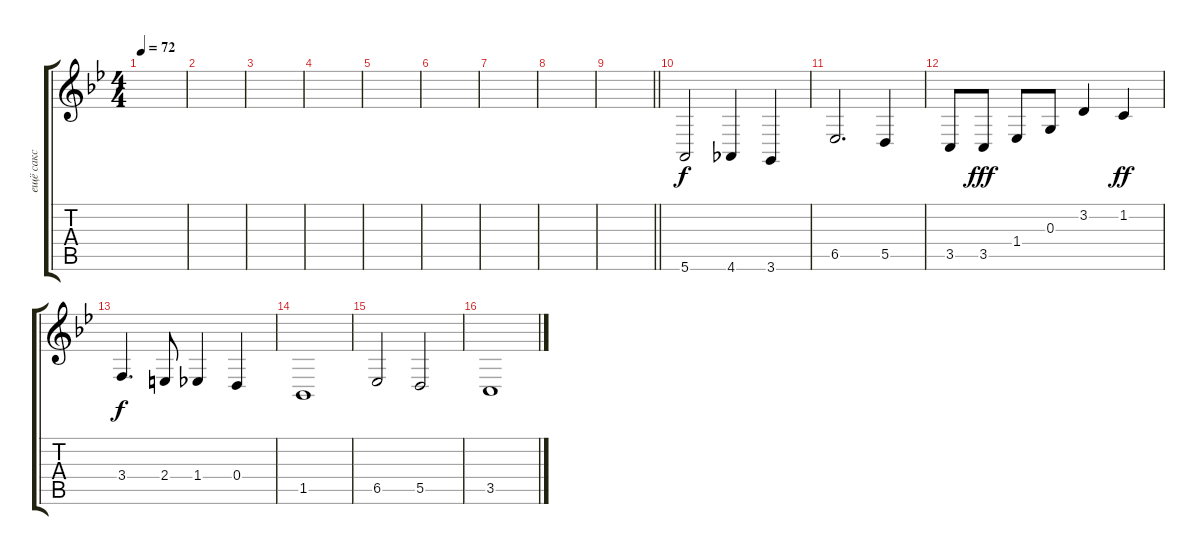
\track ("ещё сакс" "ещё сакс") {instrument tenorsax}
\staff {score tabs}
\tuning (E4 B3 G3 D3 A2 E2) {hide}
\ts (4 4)
\tempo 72
\clef g2
\ks bb
|
|
|
|
|
|
|
|
\barLineRight lightlight
|
5.6.2 4.6.4 3.6.4 |
6.5.2{d} 5.5.4 |
3.5.8 3.5.8{dy fff} 1.4.8 0.3.8 3.2.4 1.2.4{dy ff} |
3.4.4{d dy f} 2.4.8 1.4.4 0.4.4 |
1.5.1 |
6.5.2 5.5.2 |
3.5.1
